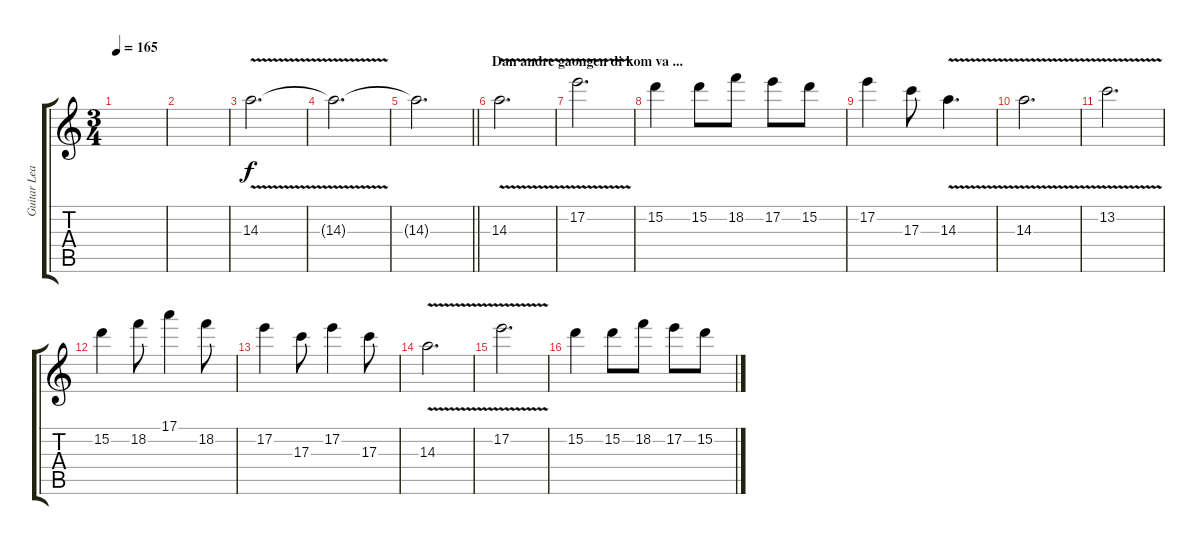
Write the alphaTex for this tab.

\track ("Guitar Lead" "Guitar Lea") {instrument distortionguitar}
\staff {score tabs}
\tuning (E4 B3 G3 D3 A2 E2) {hide}
\ts (3 4)
\tempo 165
\clef g2
\ks c
|
|
14.3{v}.2{d volume 14 instrument distortionguitar} |
14.3{t}.2{d} |
\barLineRight lightlight
14.3{t}.2{d} |
\section ("" "Dan andre gaongen di kom va ...")
14.3{v}.2{d volume 14} |
17.2{v}.2{d} |
15.2.4 15.2.8 18.2.8 17.2.8 15.2.8 |
17.2.4 17.3.8 14.3{v}.4{d} |
14.3{v}.2{d} |
13.2{v}.2{d} |
15.2.4 18.2.8 17.1.4 18.2.8 |
17.2.4 17.3.8 17.2.4 17.3.8 |
14.3{v}.2{d volume 14} |
17.2{v}.2{d} |
15.2.4 15.2.8 18.2.8 17.2.8 15.2.8
